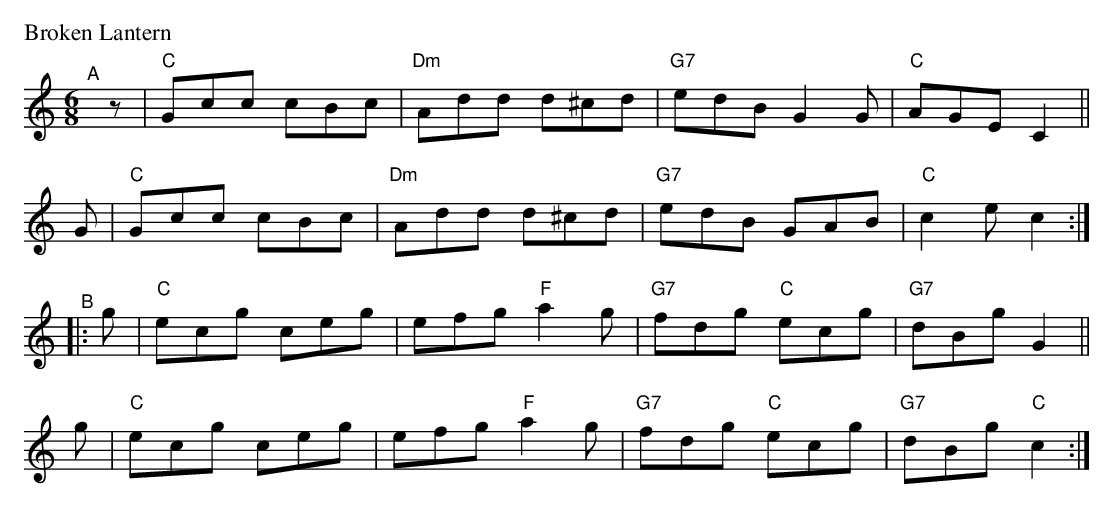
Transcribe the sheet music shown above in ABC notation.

X:1
P: Broken Lantern
M: 6/8
L: 1/8
K: the Broken Lantern
"^A"[|]\
z | "C"Gcc cBc | "Dm"Add d^cd | "G7"edB G2G | "C"AGE C2 ||
G | "C"Gcc cBc | "Dm"Add d^cd | "G7"edB GAB | "C"c2e c2 :|
"^B"|:\
g | "C"ecg ceg | efg "F"a2g | "G7"fdg "C"ecg | "G7"dBg G2 ||
g | "C"ecg ceg | efg "F"a2g | "G7"fdg "C"ecg | "G7"dBg "C"c2 :|
